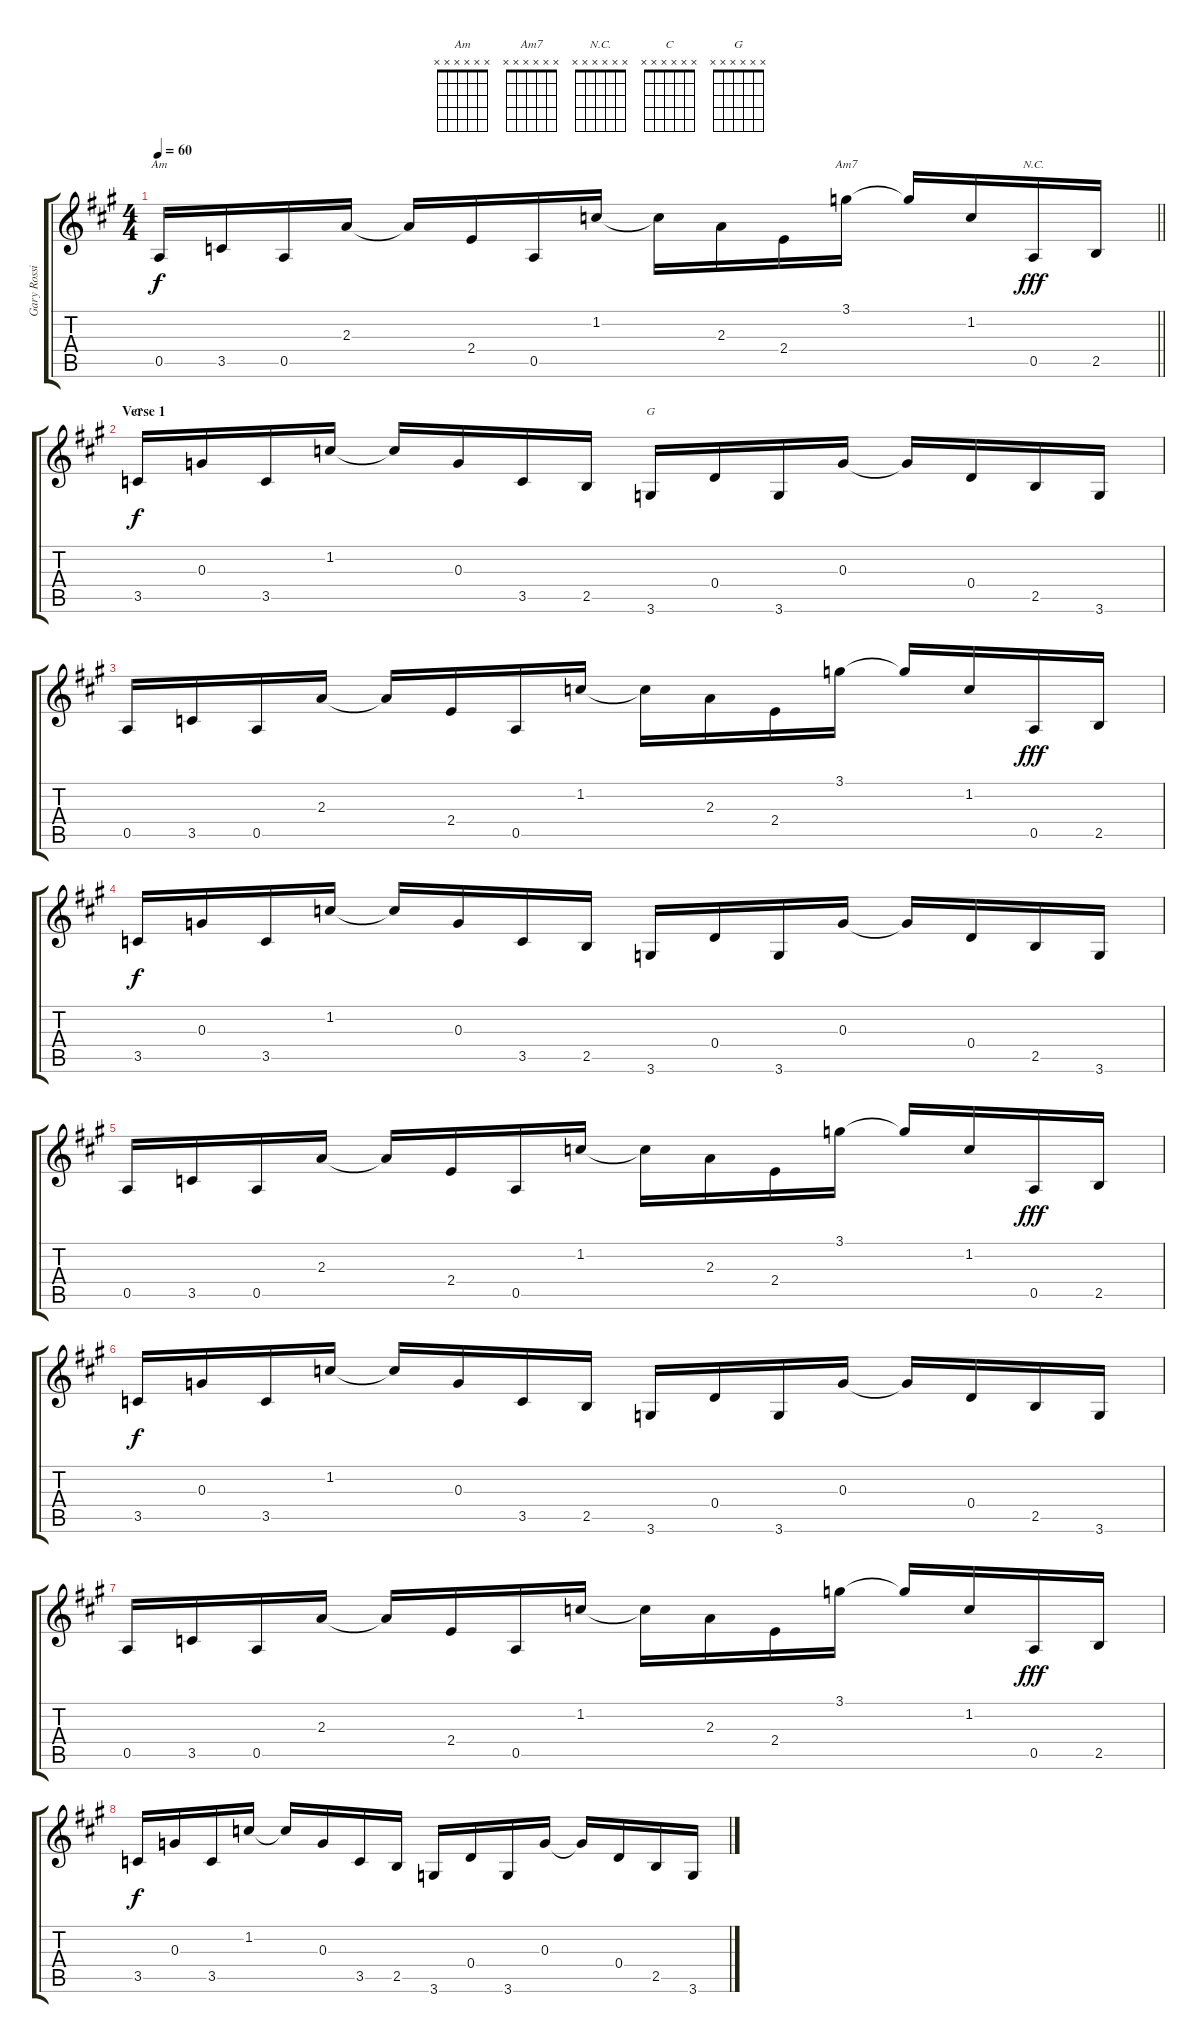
\track ("Gary Rossington - Lead Guitar" "Gary Rossi") {instrument overdrivenguitar}
\staff {score tabs}
\tuning (E4 B3 G3 D3 A2 E2) {hide}
\chord ("Am" x x x x x x)
\chord ("Am7" x x x x x x)
\chord ("N.C." x x x x x x)
\chord ("C" x x x x x x)
\chord ("G" x x x x x x)
\ts (4 4)
\tempo 60
\clef g2
\barLineRight lightlight
\ks f#minor
0.5.16{ch "Am" dy f} 3.5.16 0.5.16 2.3.16 2.3{t}.16 2.4.16 0.5.16 1.2.16 1.2{t}.16 2.3.16 2.4.16 3.1.16{ch "Am7"} 3.1{t}.16 1.2.16 0.5.16{ch "N.C." dy fff} 2.5.16 |
\section ("" "Verse 1")
3.5.16{ch "C" dy f} 0.3.16 3.5.16 1.2.16 1.2{t}.16 0.3.16 3.5.16 2.5.16 3.6.16{ch "G"} 0.4.16 3.6.16 0.3.16 0.3{t}.16 0.4.16 2.5.16 3.6.16 |
0.5.16 3.5.16 0.5.16 2.3.16 2.3{t}.16 2.4.16 0.5.16 1.2.16 1.2{t}.16 2.3.16 2.4.16 3.1.16 3.1{t}.16 1.2.16 0.5.16{dy fff} 2.5.16 |
3.5.16{dy f} 0.3.16 3.5.16 1.2.16 1.2{t}.16 0.3.16 3.5.16 2.5.16 3.6.16 0.4.16 3.6.16 0.3.16 0.3{t}.16 0.4.16 2.5.16 3.6.16 |
0.5.16 3.5.16 0.5.16 2.3.16 2.3{t}.16 2.4.16 0.5.16 1.2.16 1.2{t}.16 2.3.16 2.4.16 3.1.16 3.1{t}.16 1.2.16 0.5.16{dy fff} 2.5.16 |
3.5.16{dy f} 0.3.16 3.5.16 1.2.16 1.2{t}.16 0.3.16 3.5.16 2.5.16 3.6.16 0.4.16 3.6.16 0.3.16 0.3{t}.16 0.4.16 2.5.16 3.6.16 |
0.5.16 3.5.16 0.5.16 2.3.16 2.3{t}.16 2.4.16 0.5.16 1.2.16 1.2{t}.16 2.3.16 2.4.16 3.1.16 3.1{t}.16 1.2.16 0.5.16{dy fff} 2.5.16 |
3.5.16{dy f} 0.3.16 3.5.16 1.2.16 1.2{t}.16 0.3.16 3.5.16 2.5.16 3.6.16 0.4.16 3.6.16 0.3.16 0.3{t}.16 0.4.16 2.5.16 3.6.16
